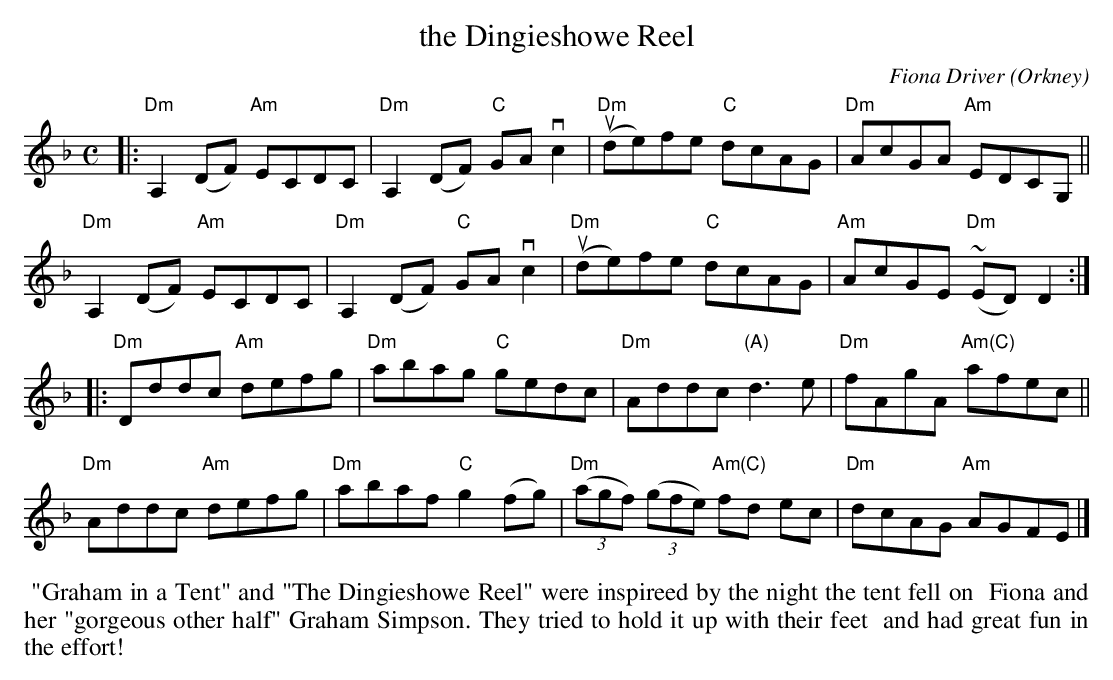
X:1
T: the Dingieshowe Reel
C: Fiona Driver
O: Orkney
M: C
L: 1/8
K: Dm
|:\
"Dm"A,2(DF) "Am"ECDC | "Dm"A,2(DF) "C"GAvc2 | "Dm"(ude)fe "C"dcAG | "Dm"AcGA "Am"EDCG, ||
"Dm"A,2(DF) "Am"ECDC | "Dm"A,2(DF) "C"GAvc2 | "Dm"(ude)fe "C"dcAG | "Am"AcGE "Dm"(~ED)D2 :|
|:\
"Dm"Dddc "Am"defg | "Dm"abag "C"gedc | "Dm"Addc "(A)"d3e | "Dm"fAgA "Am(C)"afec ||
"Dm"Addc "Am"defg | "Dm"abaf "C"g2(fg) | "Dm"(3(agf) (3(gfe) "Am(C)"fd ec | "Dm"dcAG "Am"AGFE |]
